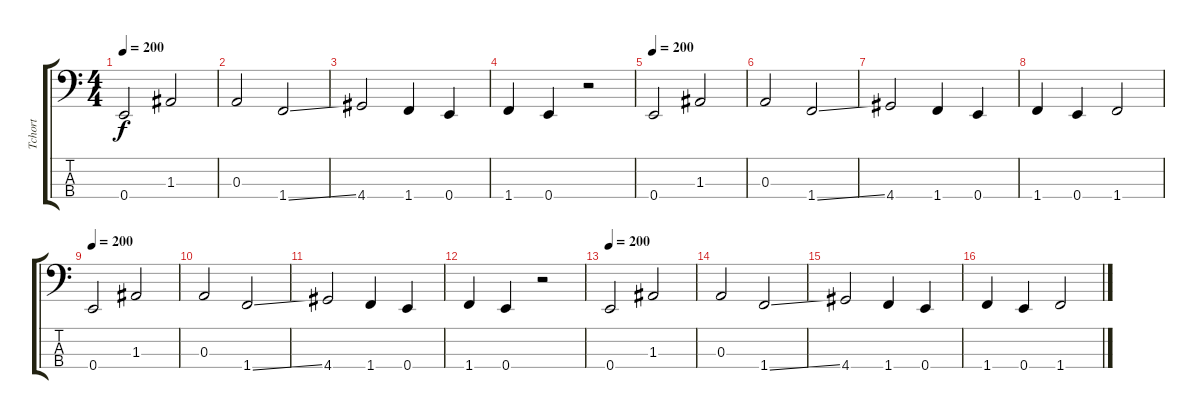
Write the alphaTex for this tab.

\track ("Tchort" "Tchort") {instrument electricbasspick}
\staff {score tabs}
\tuning (G2 D2 A1 E1) {hide}
\ts (4 4)
\tempo 200
\clef f4
\ks c
0.4.2{dy f} 1.3.2 |
0.3.2 1.4{ss}.2 |
4.4.2 1.4.4 0.4.4 |
1.4.4 0.4.4 r.2 |
\tempo 200
0.4.2 1.3.2 |
0.3.2 1.4{ss}.2 |
4.4.2 1.4.4 0.4.4 |
1.4.4 0.4.4 1.4.2 |
\tempo 200
0.4.2 1.3.2 |
0.3.2 1.4{ss}.2 |
4.4.2 1.4.4 0.4.4 |
1.4.4 0.4.4 r.2 |
\tempo 200
0.4.2 1.3.2 |
0.3.2 1.4{ss}.2 |
4.4.2 1.4.4 0.4.4 |
1.4.4 0.4.4 1.4.2
